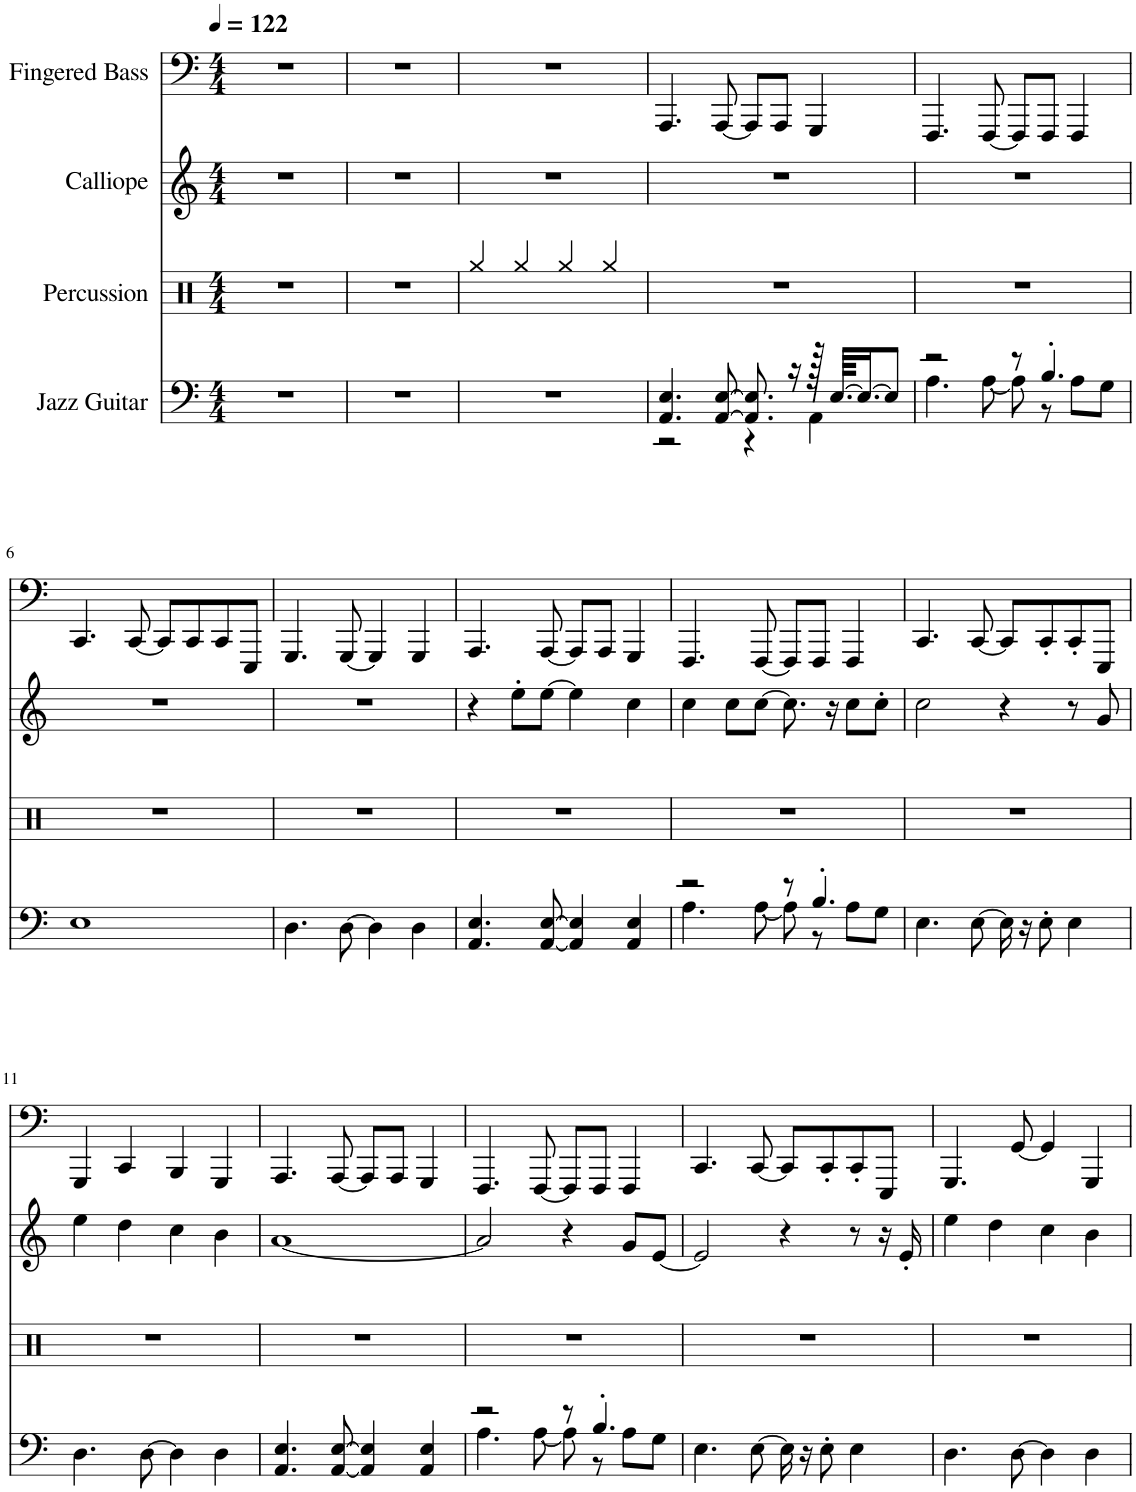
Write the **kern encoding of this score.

**kern	**kern	**kern	**kern
*part4	*part3	*part2	*part1
*staff4	*staff3	*staff2	*staff1
*I"Jazz Guitar	*I"Percussion	*I"Calliope	*I"Fingered Bass
*clefF4	*clefX	*clefG2	*clefF4
*k[]	*k[]	*k[]	*k[]
*M4/4	*M4/4	*M4/4	*M4/4
*MM122	*MM122	*MM122	*MM122
=1	=1	=1	=1
1r	1r	1r	1r
=2	=2	=2	=2
1r	1r	1r	1r
=3	=3	=3	=3
1r	4Rgg/	1r	1r
.	4Rgg/	.	.
.	4Rgg/	.	.
.	4Rgg/	.	.
=4	=4	=4	=4
*^	*	*	*
4.AA/ 4.E/	2r	1r	1r	4.AAA/
[8AA/ [8E/	.	.	.	[8AAA/
8.AA/] 8.E/]	4r	.	.	8AAA/L]
.	.	.	.	8AAA/J
16r	.	.	.	.
128r	4AA\	.	.	4GGG/
[64.E/KKLL	.	.	.	.
16.E/J_	.	.	.	.
8E/J]	.	.	.	.
=5	=5	=5	=5	=5
2r	4.A\	1r	1r	4.FFF/
.	[8A\	.	.	[8FFF/
8r	8A\]	.	.	8FFF/L]
4.B'/	8r	.	.	8FFF/J
.	8A\L	.	.	4FFF/
.	8G\J	.	.	.
*v	*v	*	*	*
!!LO:LB:g=z
=6	=6	=6	=6
1E	1r	1r	4.CC/
.	.	.	[8CC/
.	.	.	8CC/L]
.	.	.	8CC/
.	.	.	8CC/
.	.	.	8EEE/J
=7	=7	=7	=7
4.D\	1r	1r	4.GGG/
[8D\	.	.	[8GGG/
4D\]	.	.	4GGG/]
4D\	.	.	4GGG/
=8	=8	=8	=8
4.AA/ 4.E/	1r	4r	4.AAA/
.	.	8ee'\L	.
[8AA/ [8E/	.	[8ee\J	[8AAA/
4AA/] 4E/]	.	4ee\]	8AAA/L]
.	.	.	8AAA/J
4AA/ 4E/	.	4cc\	4GGG/
=9	=9	=9	=9
*^	*	*	*
2r	4.A\	1r	4cc\	4.FFF/
.	.	.	8cc\L	.
.	[8A\	.	[8cc\J	[8FFF/
8r	8A\]	.	8.cc\]	8FFF/L]
4.B'/	8r	.	.	8FFF/J
.	.	.	16r	.
.	8A\L	.	8cc\L	4FFF/
.	8G\J	.	8cc'\J	.
*v	*v	*	*	*
=10	=10	=10	=10
4.E\	1r	2cc\	4.CC/
[8E\	.	.	[8CC/
16E\]	.	4r	8CC/L]
16r	.	.	.
8E'\	.	.	8CC'/
4E\	.	8r	8CC'/
.	.	8g/	8EEE/J
!!LO:LB:g=z
=11	=11	=11	=11
4.D\	1r	4ee\	4GGG/
.	.	4dd\	4CC/
[8D\	.	.	.
4D\]	.	4cc\	4BBB/
4D\	.	4b\	4GGG/
=12	=12	=12	=12
4.AA/ 4.E/	1r	[1a	4.AAA/
[8AA/ [8E/	.	.	[8AAA/
4AA/] 4E/]	.	.	8AAA/L]
.	.	.	8AAA/J
4AA/ 4E/	.	.	4GGG/
=13	=13	=13	=13
*^	*	*	*
2r	4.A\	1r	2a/]	4.FFF/
.	[8A\	.	.	[8FFF/
8r	8A\]	.	4r	8FFF/L]
4.B'/	8r	.	.	8FFF/J
.	8A\L	.	8g/L	4FFF/
.	8G\J	.	[8e/J	.
*v	*v	*	*	*
=14	=14	=14	=14
4.E\	1r	2e/]	4.CC/
[8E\	.	.	[8CC/
16E\]	.	4r	8CC/L]
16r	.	.	.
8E'\	.	.	8CC'/
4E\	.	8r	8CC'/
.	.	16r	8EEE/J
.	.	16e'/	.
=15	=15	=15	=15
4.D\	1r	4ee\	4.GGG/
.	.	4dd\	.
[8D\	.	.	[8GG/
4D\]	.	4cc\	4GG/]
4D\	.	4b\	4GGG/
=	=	=	=
*-	*-	*-	*-
